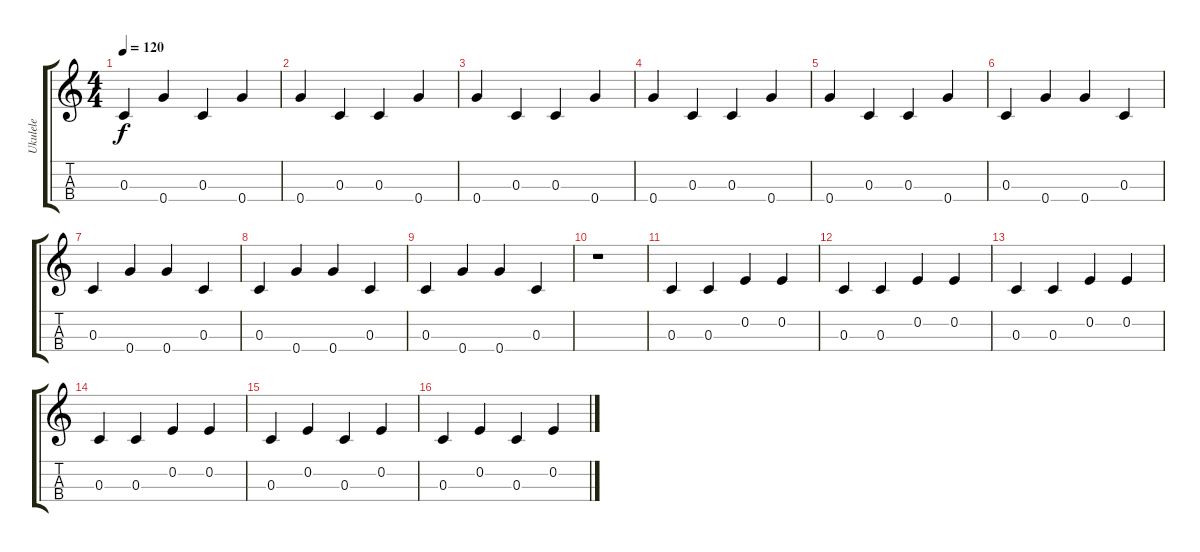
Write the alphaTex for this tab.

\track ("Ukulele" "Ukulele") {instrument acousticguitarsteel}
\staff {score tabs}
\tuning (A3 E3 C3 G3) {hide}
\ts (4 4)
\tempo 120
\clef g2
\ks c
0.3.4{dy f} 0.4.4 0.3.4 0.4.4 |
0.4.4 0.3.4 0.3.4 0.4.4 |
0.4.4 0.3.4 0.3.4 0.4.4 |
0.4.4 0.3.4 0.3.4 0.4.4 |
0.4.4 0.3.4 0.3.4 0.4.4 |
0.3.4 0.4.4 0.4.4 0.3.4 |
0.3.4 0.4.4 0.4.4 0.3.4 |
0.3.4 0.4.4 0.4.4 0.3.4 |
0.3.4 0.4.4 0.4.4 0.3.4 |
r.1 |
0.3.4 0.3.4 0.2.4 0.2.4 |
0.3.4 0.3.4 0.2.4 0.2.4 |
0.3.4 0.3.4 0.2.4 0.2.4 |
0.3.4 0.3.4 0.2.4 0.2.4 |
0.3.4 0.2.4 0.3.4 0.2.4 |
0.3.4 0.2.4 0.3.4 0.2.4
